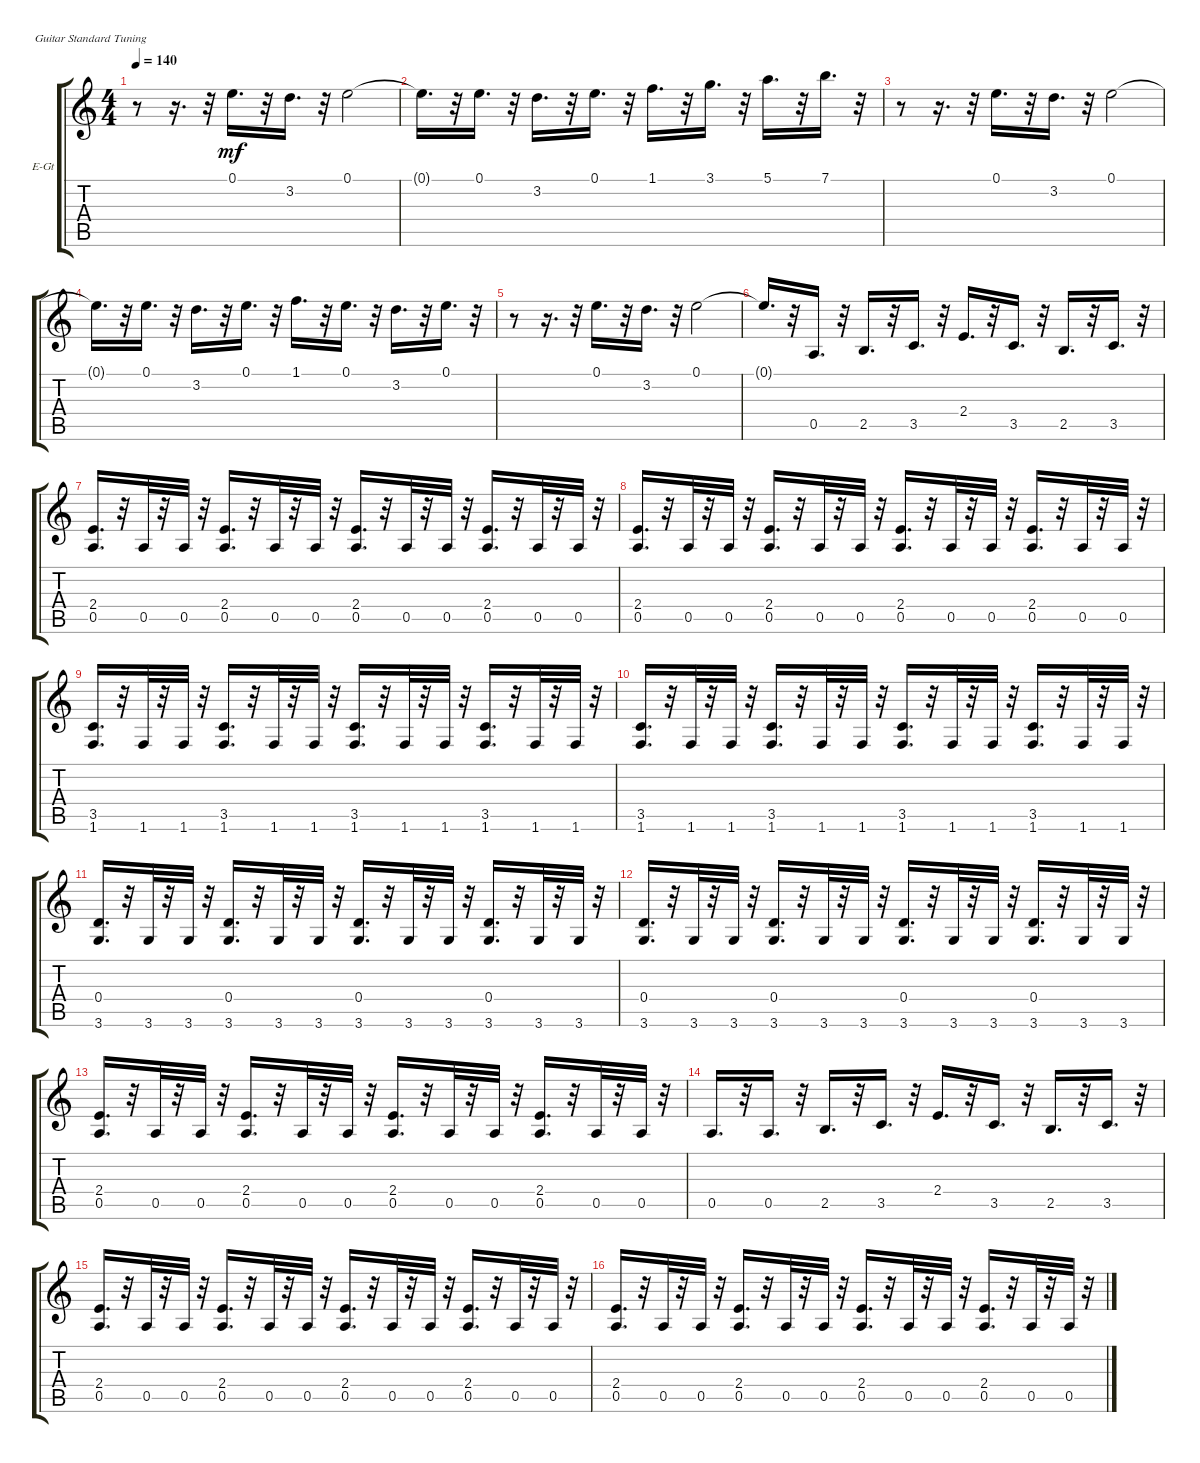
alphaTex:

\bracketExtendMode groupsimilarinstruments
\firstSystemTrackNameOrientation horizontal
\otherSystemsTrackNameOrientation horizontal
\track ("" "E-Gt") {instrument electricguitarclean}
\staff {score tabs}
\tuning (E4 B3 G3 D3 A2 E2)
\ts (4 4)
\tempo 140
\clef g2
\ks c
r.8{dy mf} r.16{d} r.32 0.1.16{d} r.32 3.2.16{d} r.32 0.1.2 |
0.1{t}.16{d} r.32 0.1.16{d} r.32 3.2.16{d} r.32 0.1.16{d} r.32 1.1.16{d} r.32 3.1.16{d} r.32 5.1.16{d} r.32 7.1.16{d} r.32 |
r.8 r.16{d} r.32 0.1.16{d} r.32 3.2.16{d} r.32 0.1.2 |
0.1{t}.16{d} r.32 0.1.16{d} r.32 3.2.16{d} r.32 0.1.16{d} r.32 1.1.16{d} r.32 0.1.16{d} r.32 3.2.16{d} r.32 0.1.16{d} r.32 |
r.8 r.16{d} r.32 0.1.16{d} r.32 3.2.16{d} r.32 0.1.2 |
0.1{t}.16{d} r.32 0.5.16{d} r.32 2.5.16{d} r.32 3.5.16{d} r.32 2.4.16{d} r.32 3.5.16{d} r.32 2.5.16{d} r.32 3.5.16{d} r.32 |
(2.4 0.5).16{d} r.32 0.5.32 r.32 0.5.32 r.32 (2.4 0.5).16{d} r.32 0.5.32 r.32 0.5.32 r.32 (2.4 0.5).16{d} r.32 0.5.32 r.32 0.5.32 r.32 (2.4 0.5).16{d} r.32 0.5.32 r.32 0.5.32 r.32 |
(2.4 0.5).16{d} r.32 0.5.32 r.32 0.5.32 r.32 (2.4 0.5).16{d} r.32 0.5.32 r.32 0.5.32 r.32 (2.4 0.5).16{d} r.32 0.5.32 r.32 0.5.32 r.32 (2.4 0.5).16{d} r.32 0.5.32 r.32 0.5.32 r.32 |
(3.5 1.6).16{d} r.32 1.6.32 r.32 1.6.32 r.32 (3.5 1.6).16{d} r.32 1.6.32 r.32 1.6.32 r.32 (3.5 1.6).16{d} r.32 1.6.32 r.32 1.6.32 r.32 (3.5 1.6).16{d} r.32 1.6.32 r.32 1.6.32 r.32 |
(3.5 1.6).16{d} r.32 1.6.32 r.32 1.6.32 r.32 (3.5 1.6).16{d} r.32 1.6.32 r.32 1.6.32 r.32 (3.5 1.6).16{d} r.32 1.6.32 r.32 1.6.32 r.32 (3.5 1.6).16{d} r.32 1.6.32 r.32 1.6.32 r.32 |
(0.4 3.6).16{d} r.32 3.6.32 r.32 3.6.32 r.32 (0.4 3.6).16{d} r.32 3.6.32 r.32 3.6.32 r.32 (0.4 3.6).16{d} r.32 3.6.32 r.32 3.6.32 r.32 (0.4 3.6).16{d} r.32 3.6.32 r.32 3.6.32 r.32 |
(0.4 3.6).16{d} r.32 3.6.32 r.32 3.6.32 r.32 (0.4 3.6).16{d} r.32 3.6.32 r.32 3.6.32 r.32 (0.4 3.6).16{d} r.32 3.6.32 r.32 3.6.32 r.32 (0.4 3.6).16{d} r.32 3.6.32 r.32 3.6.32 r.32 |
(2.4 0.5).16{d} r.32 0.5.32 r.32 0.5.32 r.32 (2.4 0.5).16{d} r.32 0.5.32 r.32 0.5.32 r.32 (2.4 0.5).16{d} r.32 0.5.32 r.32 0.5.32 r.32 (2.4 0.5).16{d} r.32 0.5.32 r.32 0.5.32 r.32 |
0.5.16{d} r.32 0.5.16{d} r.32 2.5.16{d} r.32 3.5.16{d} r.32 2.4.16{d} r.32 3.5.16{d} r.32 2.5.16{d} r.32 3.5.16{d} r.32 |
(2.4 0.5).16{d} r.32 0.5.32 r.32 0.5.32 r.32 (2.4 0.5).16{d} r.32 0.5.32 r.32 0.5.32 r.32 (2.4 0.5).16{d} r.32 0.5.32 r.32 0.5.32 r.32 (2.4 0.5).16{d} r.32 0.5.32 r.32 0.5.32 r.32 |
(2.4 0.5).16{d} r.32 0.5.32 r.32 0.5.32 r.32 (2.4 0.5).16{d} r.32 0.5.32 r.32 0.5.32 r.32 (2.4 0.5).16{d} r.32 0.5.32 r.32 0.5.32 r.32 (2.4 0.5).16{d} r.32 0.5.32 r.32 0.5.32 r.32
